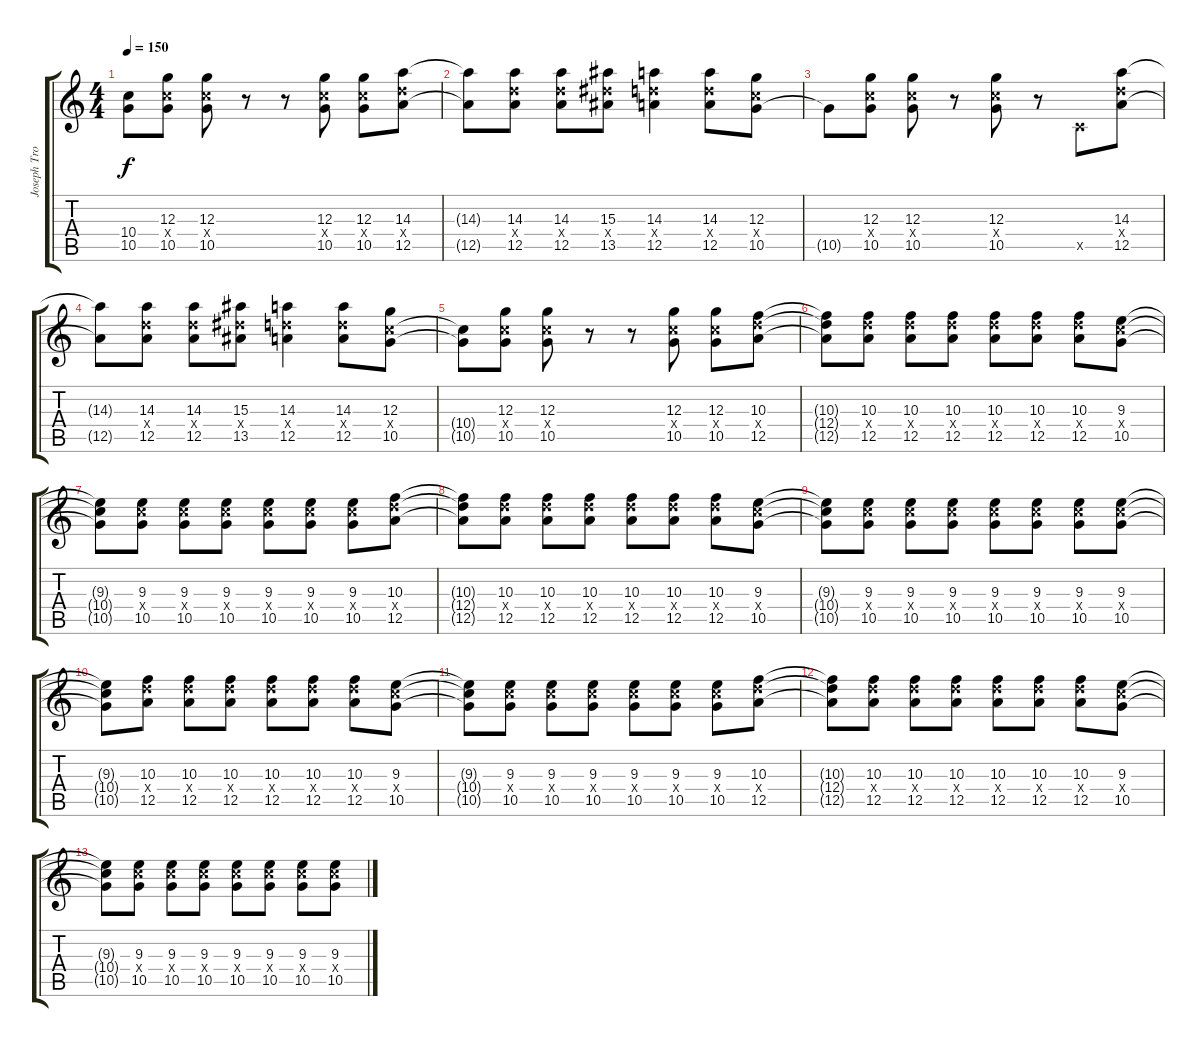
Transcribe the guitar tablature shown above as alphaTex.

\track ("Joseph Trohman (Lead Guitar)" "Joseph Tro") {instrument distortionguitar}
\staff {score tabs}
\tuning (E4 B3 G3 D3 A2 D2) {hide}
\ts (4 4)
\tempo 150
\clef g2
\ks c
(10.4{t} 10.5{t}).8{dy f} (12.3 10.4{x} 10.5).8 (12.3 10.4{x} 10.5).8 r.8 r.8 (12.3 10.4{x} 10.5).8 (12.3 10.4{x} 10.5).8 (14.3 12.4{x} 12.5).8 |
(14.3{t} 12.5{t}).8 (14.3 12.4{x} 12.5).8 (14.3 12.4{x} 12.5).8 (15.3 13.4{x} 13.5).8 (14.3 12.4{x} 12.5).4 (14.3 12.4{x} 12.5).8 (12.3 10.4{x} 10.5).8 |
10.5{t}.8 (12.3 10.4{x} 10.5).8 (12.3 10.4{x} 10.5).8 r.8 (12.3 10.4{x} 10.5).8 r.8 3.5{x}.8 (14.3 12.4{x} 12.5).8 |
(14.3{t} 12.5{t}).8 (14.3 12.4{x} 12.5).8 (14.3 12.4{x} 12.5).8 (15.3 13.4{x} 13.5).8 (14.3 12.4{x} 12.5).4 (14.3 12.4{x} 12.5).8 (12.3 10.4{x} 10.5).8 |
(10.4{t} 10.5{t}).8 (12.3 10.4{x} 10.5).8 (12.3 10.4{x} 10.5).8 r.8 r.8 (12.3 10.4{x} 10.5).8 (12.3 10.4{x} 10.5).8 (10.3 12.4{x} 12.5).8 |
(10.3{t} 12.4{t} 12.5{t}).8 (10.3 12.4{x} 12.5).8 (10.3 12.4{x} 12.5).8 (10.3 12.4{x} 12.5).8 (10.3 12.4{x} 12.5).8 (10.3 12.4{x} 12.5).8 (10.3 12.4{x} 12.5).8 (9.3 10.4{x} 10.5).8 |
(9.3{t} 10.4{t} 10.5{t}).8 (9.3 10.4{x} 10.5).8 (9.3 10.4{x} 10.5).8 (9.3 10.4{x} 10.5).8 (9.3 10.4{x} 10.5).8 (9.3 10.4{x} 10.5).8 (9.3 10.4{x} 10.5).8 (10.3 12.4{x} 12.5).8 |
(10.3{t} 12.4{t} 12.5{t}).8 (10.3 12.4{x} 12.5).8 (10.3 12.4{x} 12.5).8 (10.3 12.4{x} 12.5).8 (10.3 12.4{x} 12.5).8 (10.3 12.4{x} 12.5).8 (10.3 12.4{x} 12.5).8 (9.3 10.4{x} 10.5).8 |
(9.3{t} 10.4{t} 10.5{t}).8 (9.3 10.4{x} 10.5).8 (9.3 10.4{x} 10.5).8 (9.3 10.4{x} 10.5).8 (9.3 10.4{x} 10.5).8 (9.3 10.4{x} 10.5).8 (9.3 10.4{x} 10.5).8 (9.3 10.4{x} 10.5).8 |
(9.3{t} 10.4{t} 10.5{t}).8 (10.3 12.4{x} 12.5).8 (10.3 12.4{x} 12.5).8 (10.3 12.4{x} 12.5).8 (10.3 12.4{x} 12.5).8 (10.3 12.4{x} 12.5).8 (10.3 12.4{x} 12.5).8 (9.3 10.4{x} 10.5).8 |
(9.3{t} 10.4{t} 10.5{t}).8 (9.3 10.4{x} 10.5).8 (9.3 10.4{x} 10.5).8 (9.3 10.4{x} 10.5).8 (9.3 10.4{x} 10.5).8 (9.3 10.4{x} 10.5).8 (9.3 10.4{x} 10.5).8 (10.3 12.4{x} 12.5).8 |
(10.3{t} 12.4{t} 12.5{t}).8 (10.3 12.4{x} 12.5).8 (10.3 12.4{x} 12.5).8 (10.3 12.4{x} 12.5).8 (10.3 12.4{x} 12.5).8 (10.3 12.4{x} 12.5).8 (10.3 12.4{x} 12.5).8 (9.3 10.4{x} 10.5).8 |
(9.3{t} 10.4{t} 10.5{t}).8 (9.3 10.4{x} 10.5).8 (9.3 10.4{x} 10.5).8 (9.3 10.4{x} 10.5).8 (9.3 10.4{x} 10.5).8 (9.3 10.4{x} 10.5).8 (9.3 10.4{x} 10.5).8 (9.3 10.4{x} 10.5).8
